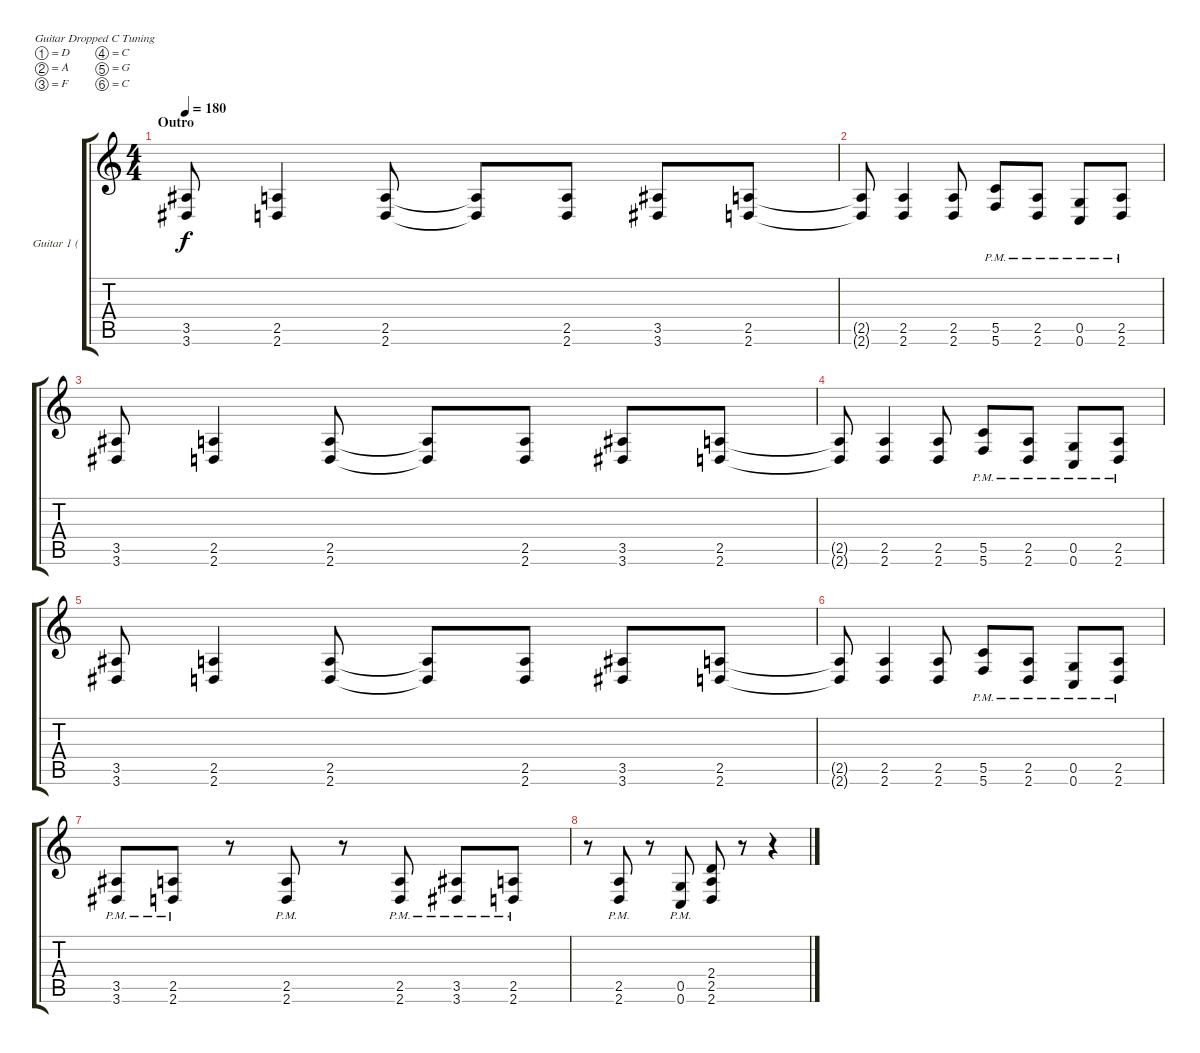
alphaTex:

\defaultSystemsLayout 4
\bracketExtendMode groupsimilarinstruments
\firstSystemTrackNameOrientation horizontal
\otherSystemsTrackNameOrientation horizontal
\track ("Guitar 1 (Rhythm) Right" "Guitar 1 (") {instrument distortionguitar}
\staff {score tabs}
\tuning (D4 A3 F3 C3 G2 C2)
\ts (4 4)
\section ("" "Outro")
\tempo 180
\clef g2
\ks c
(3.6 3.5).8{dy f} (2.6 2.5).4 (2.6 2.5).8 (2.6{t} 2.5{t}).8 (2.6 2.5).8 (3.6 3.5).8 (2.6 2.5).8 |
(2.5{t} 2.6{t}).8 (2.5 2.6).4 (2.6 2.5).8 (5.6{pm} 5.5{pm}).8 (2.6{pm} 2.5{pm}).8 (0.6{pm} 0.5{pm}).8 (2.6{pm} 2.5{pm}).8 |
(3.6 3.5).8 (2.6 2.5).4 (2.6 2.5).8 (2.6{t} 2.5{t}).8 (2.6 2.5).8 (3.6 3.5).8 (2.6 2.5).8 |
(2.5{t} 2.6{t}).8 (2.5 2.6).4 (2.6 2.5).8 (5.6{pm} 5.5{pm}).8 (2.6{pm} 2.5{pm}).8 (0.6{pm} 0.5{pm}).8 (2.6{pm} 2.5{pm}).8 |
(3.6 3.5).8 (2.6 2.5).4 (2.6 2.5).8 (2.6{t} 2.5{t}).8 (2.6 2.5).8 (3.6 3.5).8 (2.6 2.5).8 |
(2.5{t} 2.6{t}).8 (2.5 2.6).4 (2.6 2.5).8 (5.6{pm} 5.5{pm}).8 (2.6{pm} 2.5{pm}).8 (0.6{pm} 0.5{pm}).8 (2.6{pm} 2.5{pm}).8 |
(3.6{pm} 3.5{pm}).8 (2.6{pm} 2.5{pm}).8 r.8 (2.6{pm} 2.5{pm}).8 r.8 (2.6{pm} 2.5{pm}).8 (3.6{pm} 3.5{pm}).8 (2.6{pm} 2.5{pm}).8 |
r.8 (2.6{pm} 2.5{pm}).8 r.8 (0.6{pm} 0.5{pm}).8 (2.6 2.5 2.4).8 r.8 r.4
